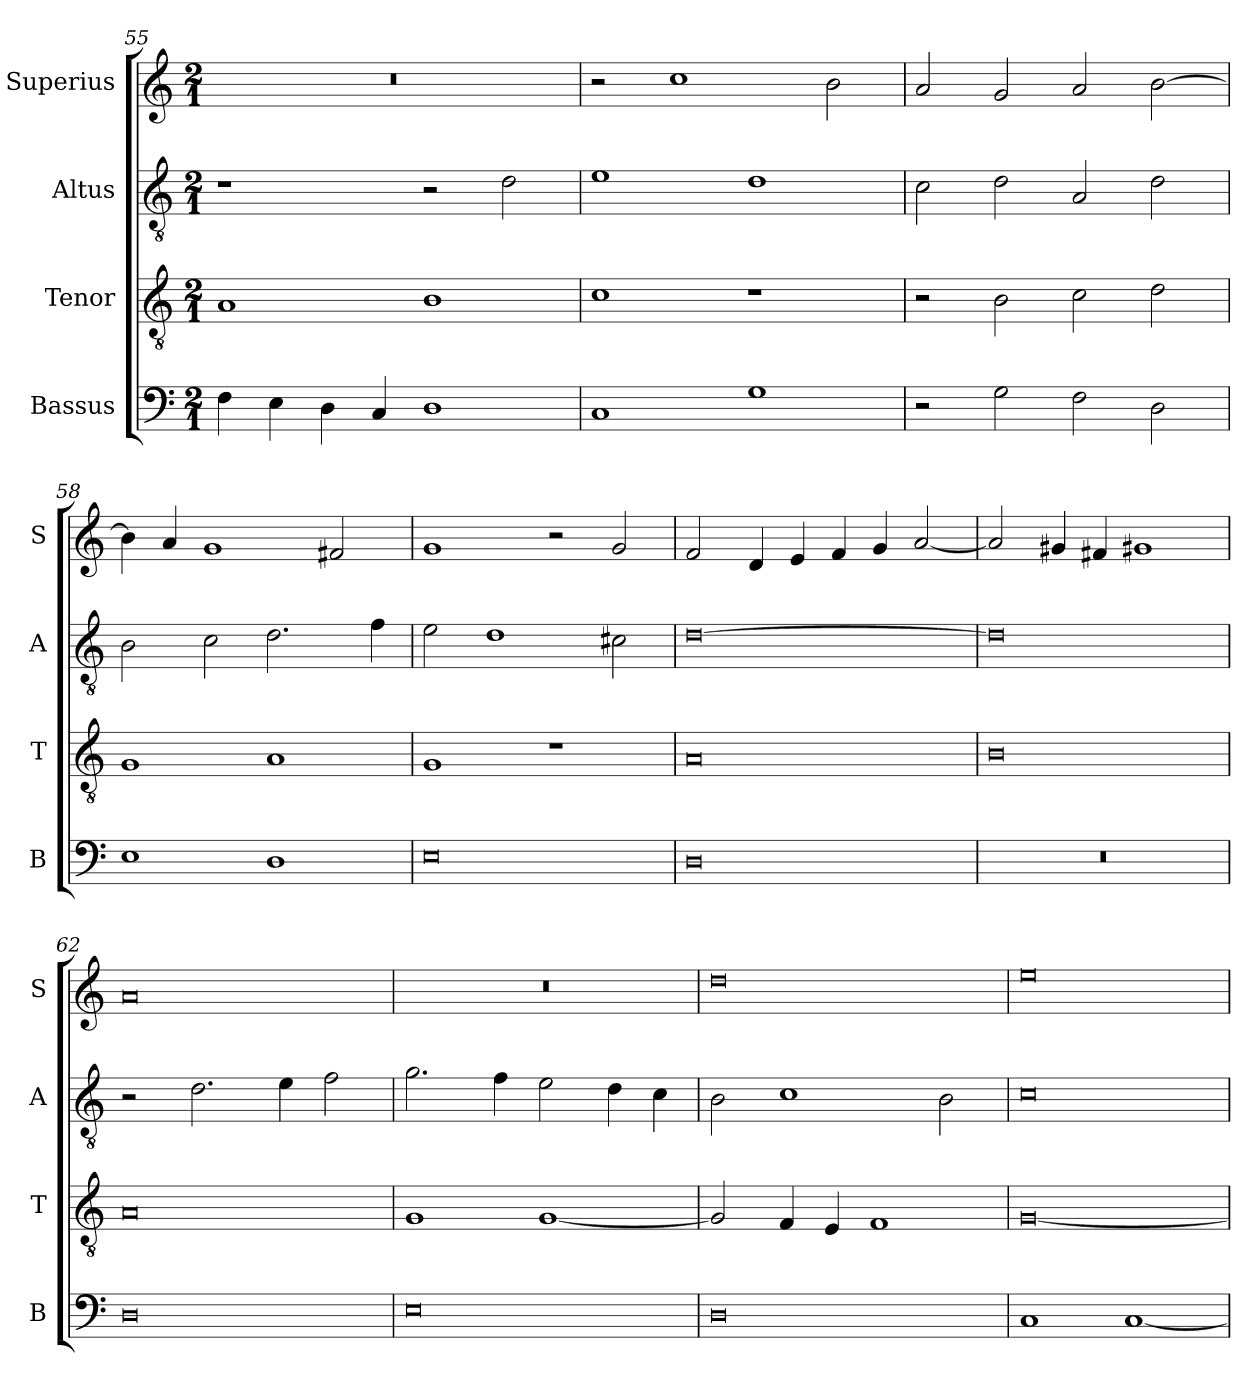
**kern	**kern	**kern	**kern
*part4	*part3	*part2	*part1
*staff4	*staff3	*staff2	*staff1
*I"Bassus	*I"Tenor	*I"Altus	*I"Superius
*I'B	*I'T	*I'A	*I'S
*clefF4	*clefGv2	*clefGv2	*clefG2
*k[]	*k[]	*k[]	*k[]
*C:	*C:	*C:	*C:
*M2/1	*M2/1	*M2/1	*M2/1
=55	=55	=55	=55
4F	1A	1r	0r
4E	.	.	.
4D	.	.	.
4C	.	.	.
1D	1B	2r	.
.	.	2d	.
=56	=56	=56	=56
1C	1c	1e	2r
.	.	.	1cc
1G	1r	1d	.
.	.	.	2b
=57	=57	=57	=57
2r	2r	2c	2a
2G	2B	2d	2g
2F	2c	2A	2a
2D	2d	2d	[2b
=58	=58	=58	=58
1E	1G	2B	4b]
.	.	.	4a
.	.	2c	1g
1D	1A	2.d	.
.	.	.	2f#X
.	.	4f	.
=59	=59	=59	=59
0E	1G	2e	1g
.	.	1d	.
.	1r	.	2r
.	.	2c#X	2g
=60	=60	=60	=60
0D	0A	[0d	2f
.	.	.	4d
.	.	.	4e
.	.	.	4f
.	.	.	4g
.	.	.	[2a
=61	=61	=61	=61
0r	0B	0d]	2a]
.	.	.	4g#X
.	.	.	4f#X
.	.	.	1g#X
=62	=62	=62	=62
0D	0A	2r	0a
.	.	2.d	.
.	.	4e	.
.	.	2f	.
=63	=63	=63	=63
0E	1G	2.g	0r
.	.	4f	.
.	[1G	2e	.
.	.	4d	.
.	.	4c	.
=64	=64	=64	=64
0D	2G]	2B	0dd
.	4F	1c	.
.	4E	.	.
.	1F	.	.
.	.	2B	.
=65	=65	=65	=65
1C	[0G	0c	0ee
[1C	.	.	.
=	=	=	=
*-	*-	*-	*-
